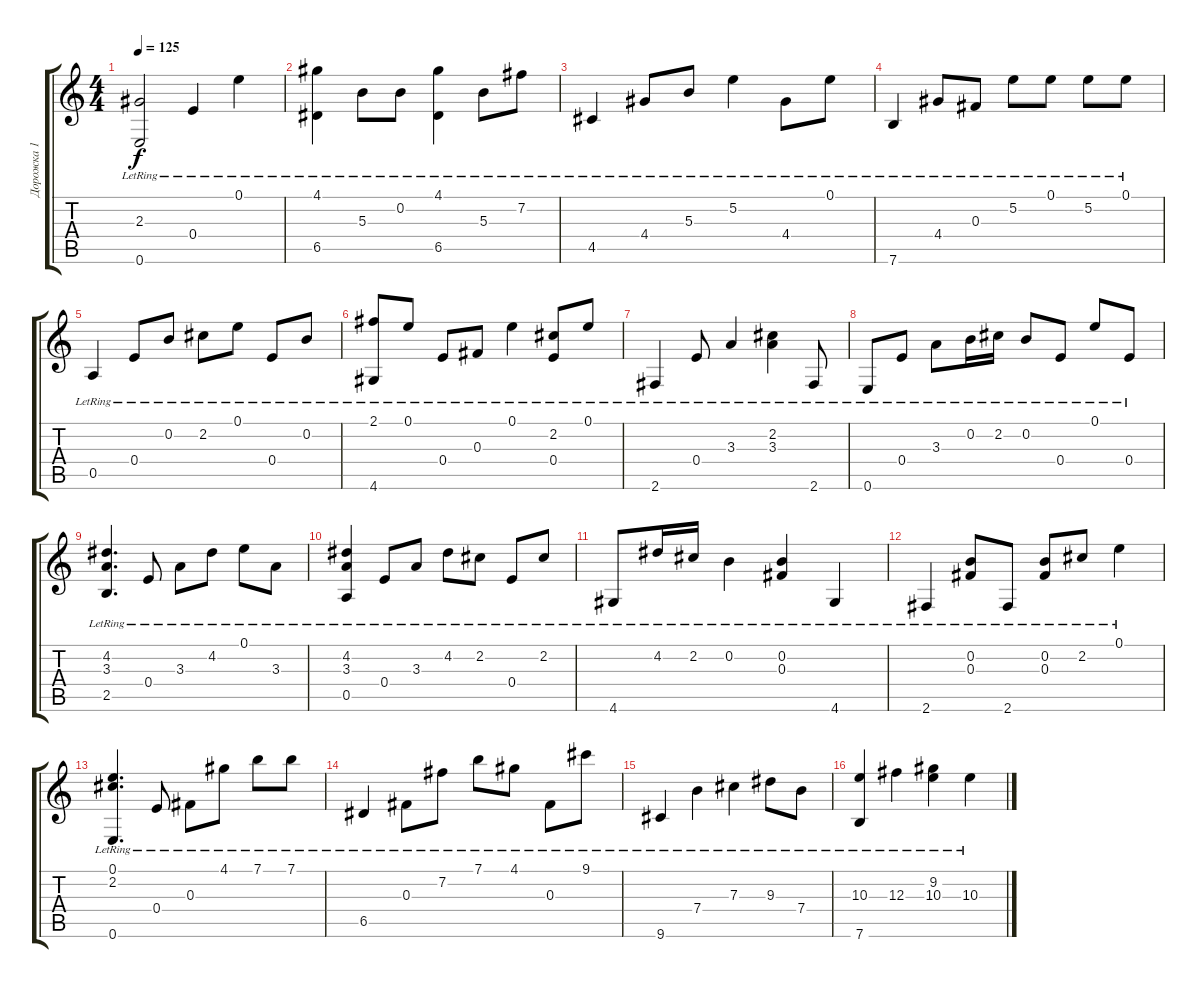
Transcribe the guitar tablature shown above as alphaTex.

\track ("Дорожка 1" "Дорожка 1") {instrument acousticguitarsteel}
\staff {score tabs}
\tuning (E4 B3 Gb3 E3 A2 E2) {hide}
\ts (4 4)
\tempo 125
\clef g2
\ks c
(2.3{lr} 0.6{lr}).2{dy f} 0.4{lr}.4 0.1{lr}.4 |
(4.1{lr} 6.5{lr}).4 5.3{lr}.8 0.2{lr}.8 (4.1{lr} 6.5{lr}).4 5.3{lr}.8 7.2{lr}.8 |
4.5{lr}.4 4.4{lr}.8 5.3{lr}.8 5.2{lr}.4 4.4{lr}.8 0.1{lr}.8 |
7.6{lr}.4 4.4{lr}.8 0.3{lr}.8 5.2{lr}.8 0.1{lr}.8 5.2{lr}.8 0.1{lr}.8 |
0.5{lr}.4 0.4{lr}.8 0.2{lr}.8 2.2{lr}.8 0.1{lr}.8 0.4{lr}.8 0.2{lr}.8 |
(2.1{lr} 4.6{lr}).8 0.1{lr}.8 0.4{lr}.8 0.3{lr}.8 0.1{lr}.4 (2.2{lr} 0.4{lr}).8 0.1{lr}.8 |
2.6{lr}.4 0.4{lr}.8 3.3{lr}.4 (2.2{lr} 3.3{lr}).4 2.6{lr}.8 |
0.6{lr}.8 0.4{lr}.8 3.3{lr}.8 0.2{lr}.16 2.2{lr}.16 0.2{lr}.8 0.4{lr}.8 0.1{lr}.8 0.4{lr}.8 |
(4.2{lr} 3.3{lr} 2.5{lr}).4{d} 0.4{lr}.8 3.3{lr}.8 4.2{lr}.8 0.1{lr}.8 3.3{lr}.8 |
(4.2{lr} 3.3{lr} 0.5{lr}).4 0.4{lr}.8 3.3{lr}.8 4.2{lr}.8 2.2{lr}.8 0.4{lr}.8 2.2{lr}.8 |
4.6{lr}.8 4.2{lr}.16 2.2{lr}.16 0.2{lr}.4 (0.2{lr} 0.3{lr}).4 4.6{lr}.4 |
2.6{lr}.4 (0.2{lr} 0.3{lr}).8 2.6{lr}.8 (0.2{lr} 0.3{lr}).8 2.2{lr}.8 0.1{lr}.4 |
(0.1{lr} 2.2{lr} 0.6{lr}).4{d} 0.4{lr}.8 0.3{lr}.8 4.1{lr}.8 7.1{lr}.8 7.1{lr}.8 |
6.5{lr}.4 0.3{lr}.8 7.2{lr}.8 7.1{lr}.8 4.1{lr}.8 0.3{lr}.8 9.1{lr}.8 |
9.6{lr}.4 7.4{lr}.4 7.3{lr}.4 9.3{lr}.8 7.4{lr}.8 |
(10.3{lr} 7.6{lr}).4 12.3{lr}.4 (9.2{lr} 10.3{lr}).4 10.3{lr}.4
